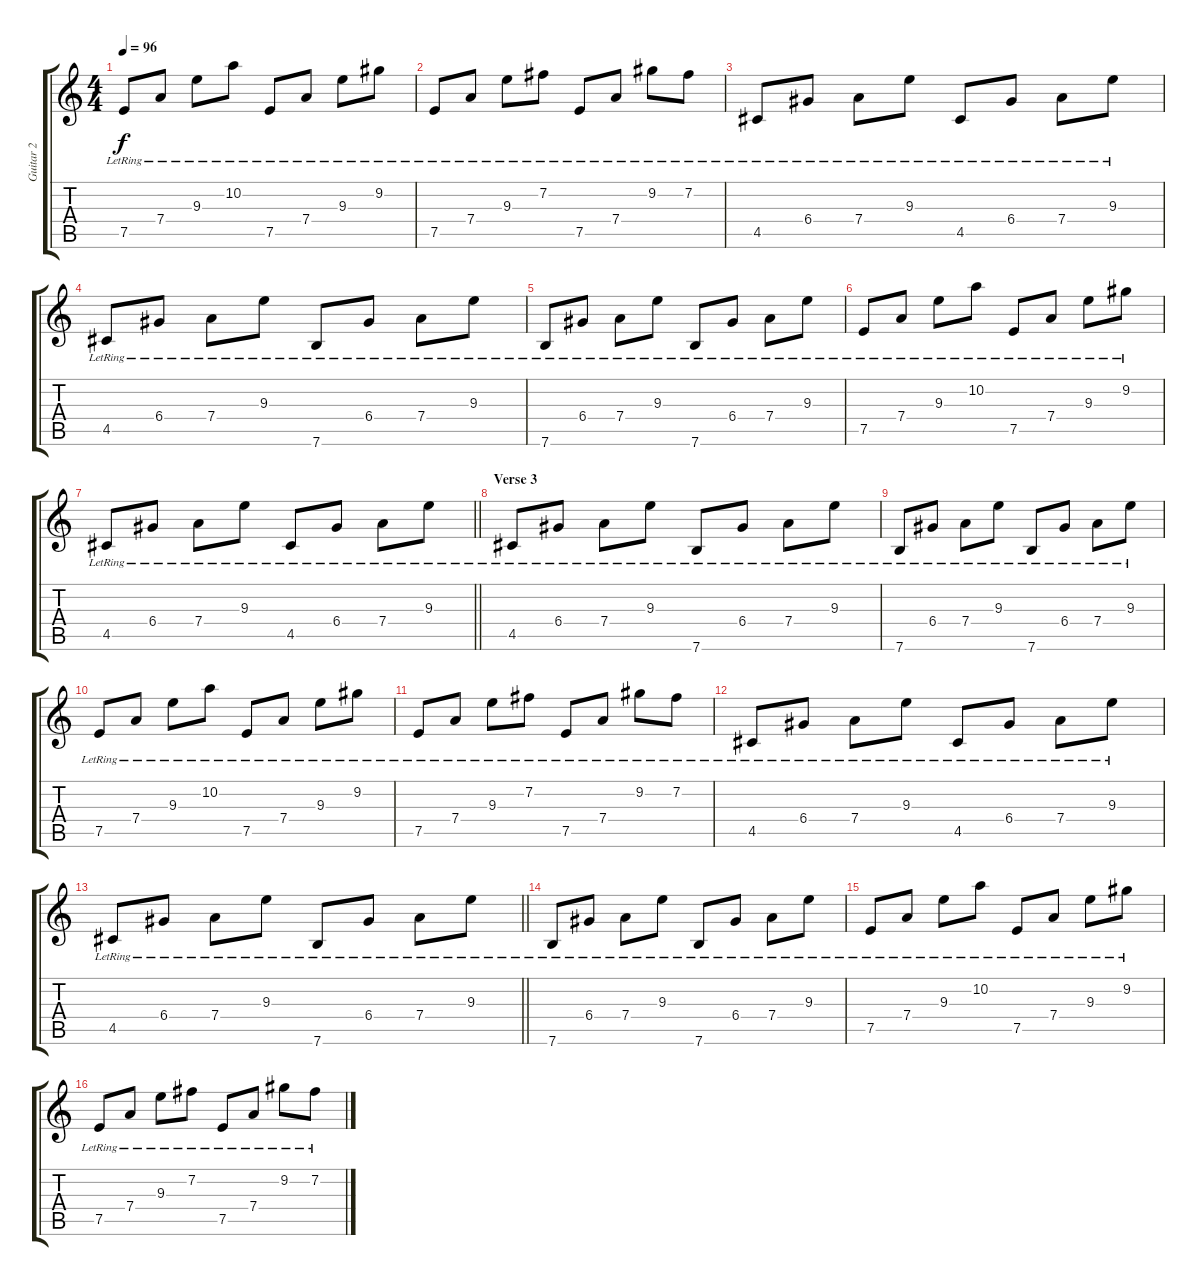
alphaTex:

\track ("Guitar 2 " "Guitar 2 ") {instrument acousticguitarnylon}
\staff {score tabs}
\tuning (E4 B3 G3 D3 A2 E2) {hide}
\ts (4 4)
\tempo 96
\clef g2
\ks c
7.5{lr}.8{dy f} 7.4{lr}.8 9.3{lr}.8 10.2{lr}.8 7.5{lr}.8 7.4{lr}.8 9.3{lr}.8 9.2{lr}.8 |
7.5{lr}.8 7.4{lr}.8 9.3{lr}.8 7.2{lr}.8 7.5{lr}.8 7.4{lr}.8 9.2{lr}.8 7.2{lr}.8 |
4.5{lr}.8 6.4{lr}.8 7.4{lr}.8 9.3{lr}.8 4.5{lr}.8 6.4{lr}.8 7.4{lr}.8 9.3{lr}.8 |
4.5{lr}.8 6.4{lr}.8 7.4{lr}.8 9.3{lr}.8 7.6{lr}.8 6.4{lr}.8 7.4{lr}.8 9.3{lr}.8 |
7.6{lr}.8 6.4{lr}.8 7.4{lr}.8 9.3{lr}.8 7.6{lr}.8 6.4{lr}.8 7.4{lr}.8 9.3{lr}.8 |
7.5{lr}.8 7.4{lr}.8 9.3{lr}.8 10.2{lr}.8 7.5{lr}.8 7.4{lr}.8 9.3{lr}.8 9.2{lr}.8 |
\barLineRight lightlight
4.5{lr}.8 6.4{lr}.8 7.4{lr}.8 9.3{lr}.8 4.5{lr}.8 6.4{lr}.8 7.4{lr}.8 9.3{lr}.8 |
\section ("" "Verse 3")
4.5{lr}.8 6.4{lr}.8 7.4{lr}.8 9.3{lr}.8 7.6{lr}.8 6.4{lr}.8 7.4{lr}.8 9.3{lr}.8 |
7.6{lr}.8 6.4{lr}.8 7.4{lr}.8 9.3{lr}.8 7.6{lr}.8 6.4{lr}.8 7.4{lr}.8 9.3{lr}.8 |
7.5{lr}.8 7.4{lr}.8 9.3{lr}.8 10.2{lr}.8 7.5{lr}.8 7.4{lr}.8 9.3{lr}.8 9.2{lr}.8 |
7.5{lr}.8 7.4{lr}.8 9.3{lr}.8 7.2{lr}.8 7.5{lr}.8 7.4{lr}.8 9.2{lr}.8 7.2{lr}.8 |
4.5{lr}.8 6.4{lr}.8 7.4{lr}.8 9.3{lr}.8 4.5{lr}.8 6.4{lr}.8 7.4{lr}.8 9.3{lr}.8 |
\barLineRight lightlight
4.5{lr}.8 6.4{lr}.8 7.4{lr}.8 9.3{lr}.8 7.6{lr}.8 6.4{lr}.8 7.4{lr}.8 9.3{lr}.8 |
7.6{lr}.8 6.4{lr}.8 7.4{lr}.8 9.3{lr}.8 7.6{lr}.8 6.4{lr}.8 7.4{lr}.8 9.3{lr}.8 |
7.5{lr}.8 7.4{lr}.8 9.3{lr}.8 10.2{lr}.8 7.5{lr}.8 7.4{lr}.8 9.3{lr}.8 9.2{lr}.8 |
7.5{lr}.8 7.4{lr}.8 9.3{lr}.8 7.2{lr}.8 7.5{lr}.8 7.4{lr}.8 9.2{lr}.8 7.2{lr}.8
